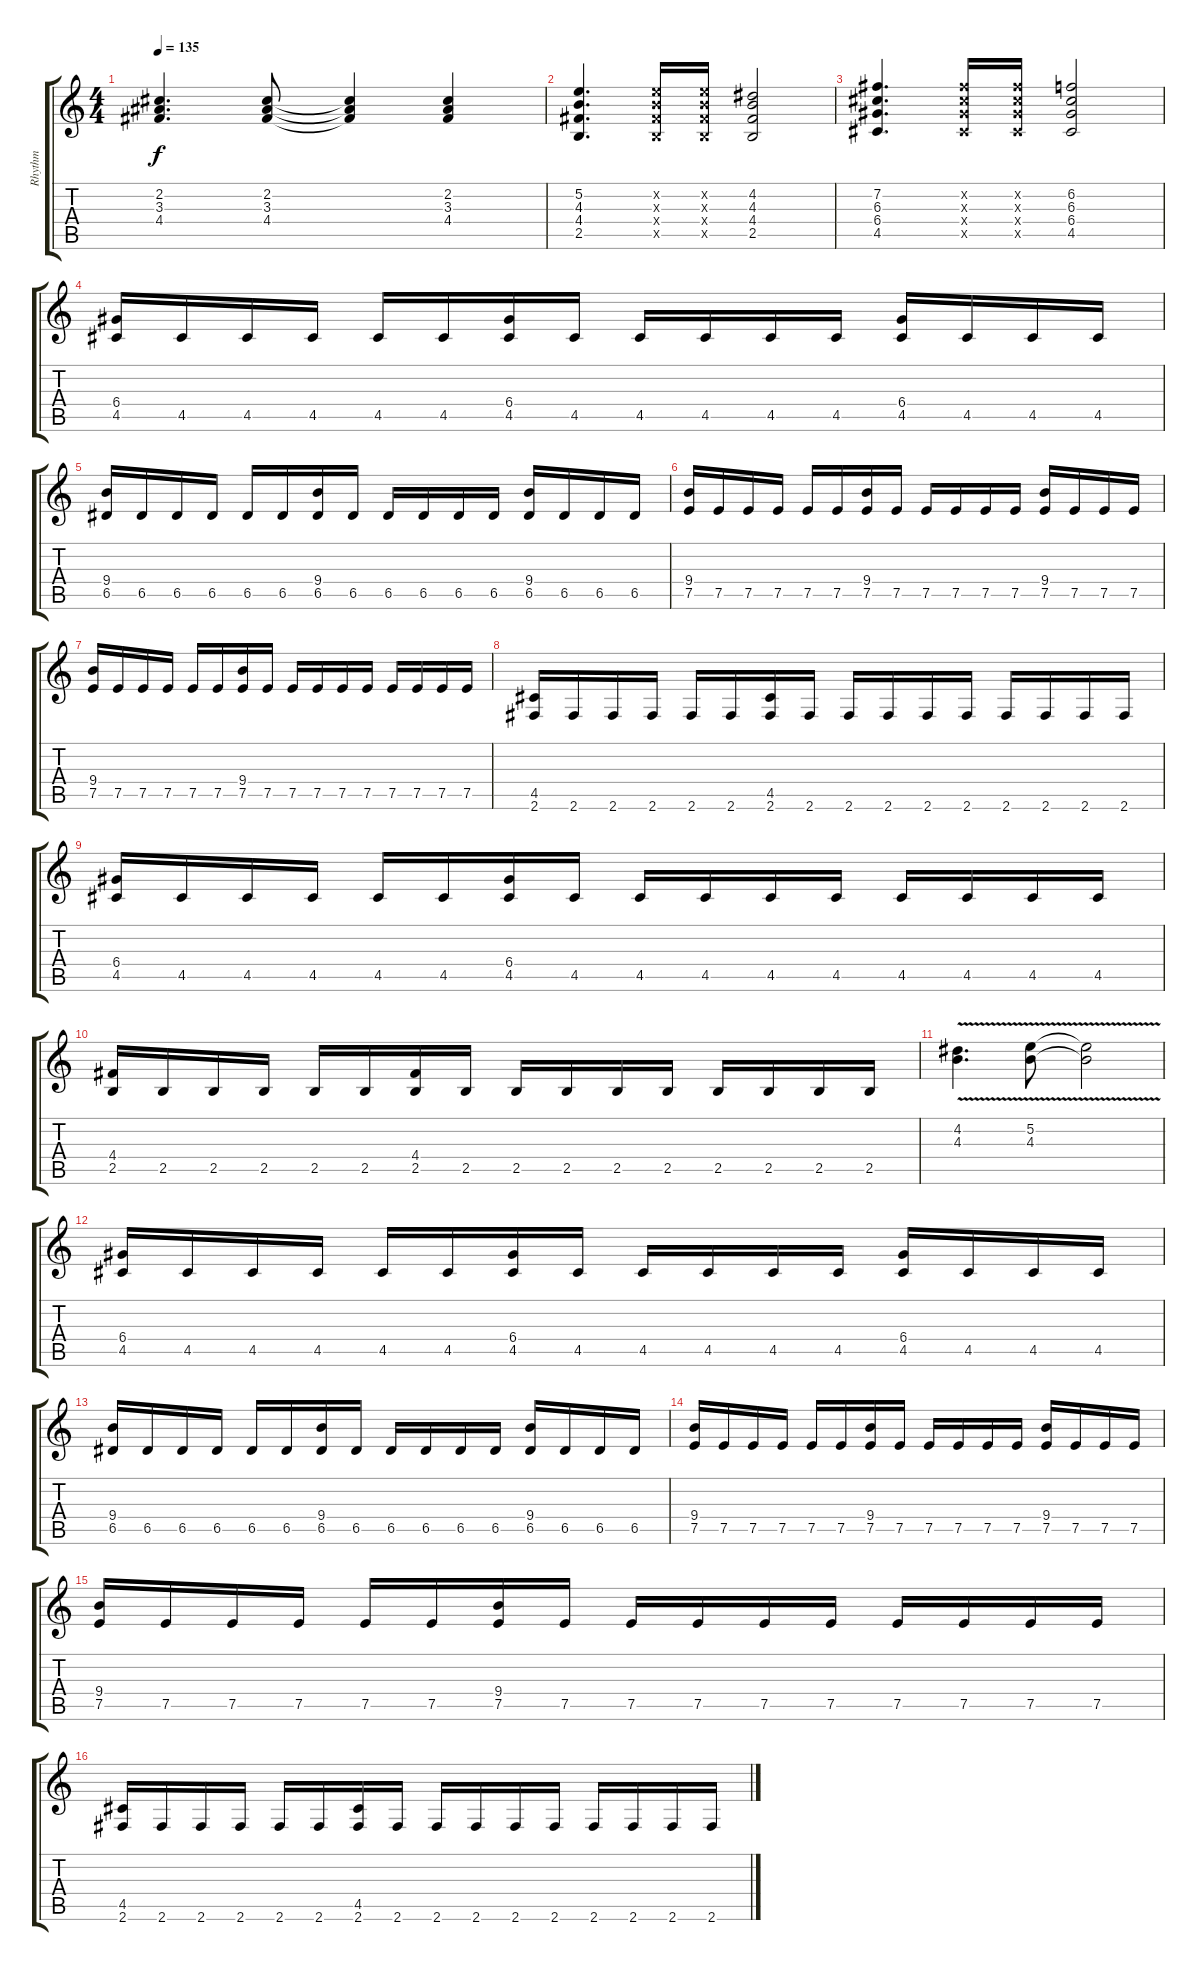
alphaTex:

\track ("Rhythm" "Rhythm") {instrument distortionguitar}
\staff {score tabs}
\tuning (E4 B3 G3 D3 A2 E2) {hide}
\ts (4 4)
\tempo 135
\clef g2
\ks c
(2.2 3.3 4.4).4{d dy f} (2.2 3.3 4.4).8 (2.2{t} 3.3{t} 4.4{t}).4 (2.2 3.3 4.4).4 |
(5.2 4.3 4.4 2.5).4{d} (5.2{x} 4.3{x} 4.4{x} 2.5{x}).16 (5.2{x} 4.3{x} 4.4{x} 2.5{x}).16 (4.2 4.3 4.4 2.5).2 |
(7.2 6.3 6.4 4.5).4{d} (7.2{x} 6.3{x} 6.4{x} 4.5{x}).16 (7.2{x} 6.3{x} 6.4{x} 4.5{x}).16 (6.2 6.3 6.4 4.5).2 |
(6.4 4.5).16 4.5.16 4.5.16 4.5.16 4.5.16 4.5.16 (6.4 4.5).16 4.5.16 4.5.16 4.5.16 4.5.16 4.5.16 (6.4 4.5).16 4.5.16 4.5.16 4.5.16 |
(9.4 6.5).16 6.5.16 6.5.16 6.5.16 6.5.16 6.5.16 (9.4 6.5).16 6.5.16 6.5.16 6.5.16 6.5.16 6.5.16 (9.4 6.5).16 6.5.16 6.5.16 6.5.16 |
(9.4 7.5).16 7.5.16 7.5.16 7.5.16 7.5.16 7.5.16 (9.4 7.5).16 7.5.16 7.5.16 7.5.16 7.5.16 7.5.16 (9.4 7.5).16 7.5.16 7.5.16 7.5.16 |
(9.4 7.5).16 7.5.16 7.5.16 7.5.16 7.5.16 7.5.16 (9.4 7.5).16 7.5.16 7.5.16 7.5.16 7.5.16 7.5.16 7.5.16 7.5.16 7.5.16 7.5.16 |
(4.5 2.6).16 2.6.16 2.6.16 2.6.16 2.6.16 2.6.16 (4.5 2.6).16 2.6.16 2.6.16 2.6.16 2.6.16 2.6.16 2.6.16 2.6.16 2.6.16 2.6.16 |
(6.4 4.5).16 4.5.16 4.5.16 4.5.16 4.5.16 4.5.16 (6.4 4.5).16 4.5.16 4.5.16 4.5.16 4.5.16 4.5.16 4.5.16 4.5.16 4.5.16 4.5.16 |
(4.4 2.5).16 2.5.16 2.5.16 2.5.16 2.5.16 2.5.16 (4.4 2.5).16 2.5.16 2.5.16 2.5.16 2.5.16 2.5.16 2.5.16 2.5.16 2.5.16 2.5.16 |
(4.2{v} 4.3{v}).4{d} (5.2{v} 4.3{v}).8 (5.2{t} 4.3{t}).2 |
(6.4 4.5).16 4.5.16 4.5.16 4.5.16 4.5.16 4.5.16 (6.4 4.5).16 4.5.16 4.5.16 4.5.16 4.5.16 4.5.16 (6.4 4.5).16 4.5.16 4.5.16 4.5.16 |
(9.4 6.5).16 6.5.16 6.5.16 6.5.16 6.5.16 6.5.16 (9.4 6.5).16 6.5.16 6.5.16 6.5.16 6.5.16 6.5.16 (9.4 6.5).16 6.5.16 6.5.16 6.5.16 |
(9.4 7.5).16 7.5.16 7.5.16 7.5.16 7.5.16 7.5.16 (9.4 7.5).16 7.5.16 7.5.16 7.5.16 7.5.16 7.5.16 (9.4 7.5).16 7.5.16 7.5.16 7.5.16 |
(9.4 7.5).16 7.5.16 7.5.16 7.5.16 7.5.16 7.5.16 (9.4 7.5).16 7.5.16 7.5.16 7.5.16 7.5.16 7.5.16 7.5.16 7.5.16 7.5.16 7.5.16 |
(4.5 2.6).16 2.6.16 2.6.16 2.6.16 2.6.16 2.6.16 (4.5 2.6).16 2.6.16 2.6.16 2.6.16 2.6.16 2.6.16 2.6.16 2.6.16 2.6.16 2.6.16
